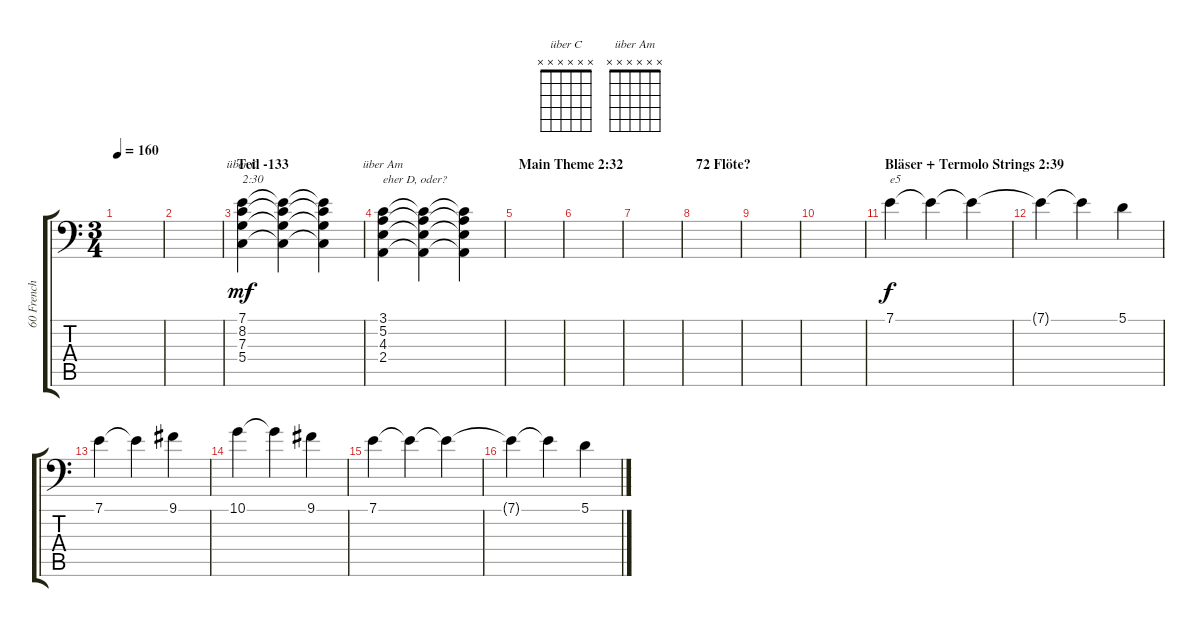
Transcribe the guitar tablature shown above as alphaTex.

\track ("60 French Horn Loud / 57 Trombone" "60 French ") {instrument frenchhorn}
\staff {score tabs}
\tuning (A3 E3 C3 G2 D2 G1) {hide}
\chord ("über C" x x x x x x)
\chord ("über Am" x x x x x x)
\ts (3 4)
\tempo 160
\clef f4
\ks c
|
|
\section ("" "Teil -133")
(7.1 8.2 7.3 5.4).4{ch "über C" txt "2:30" dy mf volume 13 instrument trombone} (7.1{t} 8.2{t} 7.3{t} 5.4{t}).4 (7.1{t} 8.2{t} 7.3{t} 5.4{t}).4 |
(3.1 5.2 4.3 2.4).4{ch "über Am" txt "eher D, oder?"} (3.1{t} 5.2{t} 4.3{t} 2.4{t}).4 (3.1{t} 5.2{t} 4.3{t} 2.4{t}).4 |
\section ("" "Main Theme 2:32")
|
|
|
\section ("" "72 Flöte?")
|
|
|
\section ("" "Bläser + Termolo Strings 2:39")
7.1.4{txt "e5" dy f volume 11} 7.1{t}.4 7.1{t}.4 |
7.1{t}.4 7.1{t}.4 5.1.4 |
7.1.4 7.1{t}.4 9.1.4 |
10.1.4 10.1{t}.4 9.1.4 |
7.1.4 7.1{t}.4 7.1{t}.4 |
7.1{t}.4 7.1{t}.4 5.1.4
